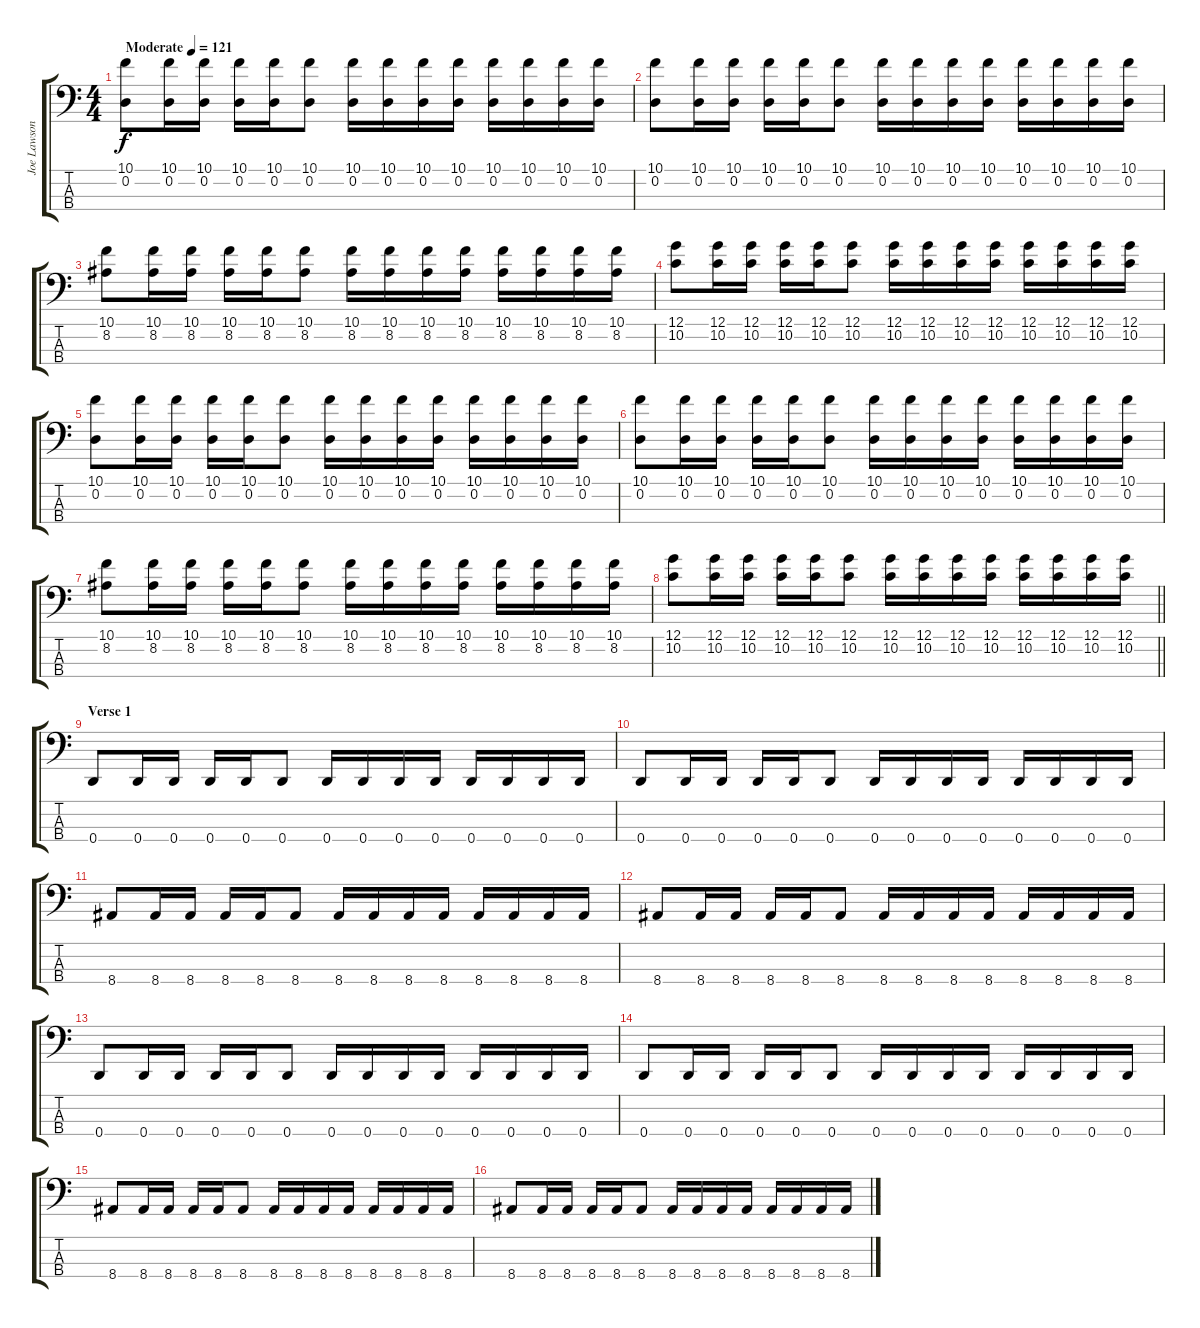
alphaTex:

\track ("Joe Lawson" "Joe Lawson") {instrument electricbasspick}
\staff {score tabs}
\tuning (G2 D2 A1 D1) {hide}
\ts (4 4)
\tempo (121 "Moderate")
\clef f4
\ks c
(10.1 0.2).8{dy f instrument electricbasspick} (10.1 0.2).16 (10.1 0.2).16 (10.1 0.2).16 (10.1 0.2).16 (10.1 0.2).8 (10.1 0.2).16 (10.1 0.2).16 (10.1 0.2).16 (10.1 0.2).16 (10.1 0.2).16 (10.1 0.2).16 (10.1 0.2).16 (10.1 0.2).16 |
(10.1 0.2).8 (10.1 0.2).16 (10.1 0.2).16 (10.1 0.2).16 (10.1 0.2).16 (10.1 0.2).8 (10.1 0.2).16 (10.1 0.2).16 (10.1 0.2).16 (10.1 0.2).16 (10.1 0.2).16 (10.1 0.2).16 (10.1 0.2).16 (10.1 0.2).16 |
(10.1 8.2).8 (10.1 8.2).16 (10.1 8.2).16 (10.1 8.2).16 (10.1 8.2).16 (10.1 8.2).8 (10.1 8.2).16 (10.1 8.2).16 (10.1 8.2).16 (10.1 8.2).16 (10.1 8.2).16 (10.1 8.2).16 (10.1 8.2).16 (10.1 8.2).16 |
(12.1 10.2).8 (12.1 10.2).16 (12.1 10.2).16 (12.1 10.2).16 (12.1 10.2).16 (12.1 10.2).8 (12.1 10.2).16 (12.1 10.2).16 (12.1 10.2).16 (12.1 10.2).16 (12.1 10.2).16 (12.1 10.2).16 (12.1 10.2).16 (12.1 10.2).16 |
(10.1 0.2).8 (10.1 0.2).16 (10.1 0.2).16 (10.1 0.2).16 (10.1 0.2).16 (10.1 0.2).8 (10.1 0.2).16 (10.1 0.2).16 (10.1 0.2).16 (10.1 0.2).16 (10.1 0.2).16 (10.1 0.2).16 (10.1 0.2).16 (10.1 0.2).16 |
(10.1 0.2).8 (10.1 0.2).16 (10.1 0.2).16 (10.1 0.2).16 (10.1 0.2).16 (10.1 0.2).8 (10.1 0.2).16 (10.1 0.2).16 (10.1 0.2).16 (10.1 0.2).16 (10.1 0.2).16 (10.1 0.2).16 (10.1 0.2).16 (10.1 0.2).16 |
(10.1 8.2).8 (10.1 8.2).16 (10.1 8.2).16 (10.1 8.2).16 (10.1 8.2).16 (10.1 8.2).8 (10.1 8.2).16 (10.1 8.2).16 (10.1 8.2).16 (10.1 8.2).16 (10.1 8.2).16 (10.1 8.2).16 (10.1 8.2).16 (10.1 8.2).16 |
\barLineRight lightlight
(12.1 10.2).8 (12.1 10.2).16 (12.1 10.2).16 (12.1 10.2).16 (12.1 10.2).16 (12.1 10.2).8 (12.1 10.2).16 (12.1 10.2).16 (12.1 10.2).16 (12.1 10.2).16 (12.1 10.2).16 (12.1 10.2).16 (12.1 10.2).16 (12.1 10.2).16 |
\section ("" "Verse 1")
0.4.8 0.4.16 0.4.16 0.4.16 0.4.16 0.4.8 0.4.16 0.4.16 0.4.16 0.4.16 0.4.16 0.4.16 0.4.16 0.4.16 |
0.4.8 0.4.16 0.4.16 0.4.16 0.4.16 0.4.8 0.4.16 0.4.16 0.4.16 0.4.16 0.4.16 0.4.16 0.4.16 0.4.16 |
8.4.8 8.4.16 8.4.16 8.4.16 8.4.16 8.4.8 8.4.16 8.4.16 8.4.16 8.4.16 8.4.16 8.4.16 8.4.16 8.4.16 |
8.4.8 8.4.16 8.4.16 8.4.16 8.4.16 8.4.8 8.4.16 8.4.16 8.4.16 8.4.16 8.4.16 8.4.16 8.4.16 8.4.16 |
0.4.8 0.4.16 0.4.16 0.4.16 0.4.16 0.4.8 0.4.16 0.4.16 0.4.16 0.4.16 0.4.16 0.4.16 0.4.16 0.4.16 |
0.4.8 0.4.16 0.4.16 0.4.16 0.4.16 0.4.8 0.4.16 0.4.16 0.4.16 0.4.16 0.4.16 0.4.16 0.4.16 0.4.16 |
8.4.8 8.4.16 8.4.16 8.4.16 8.4.16 8.4.8 8.4.16 8.4.16 8.4.16 8.4.16 8.4.16 8.4.16 8.4.16 8.4.16 |
8.4.8 8.4.16 8.4.16 8.4.16 8.4.16 8.4.8 8.4.16 8.4.16 8.4.16 8.4.16 8.4.16 8.4.16 8.4.16 8.4.16
